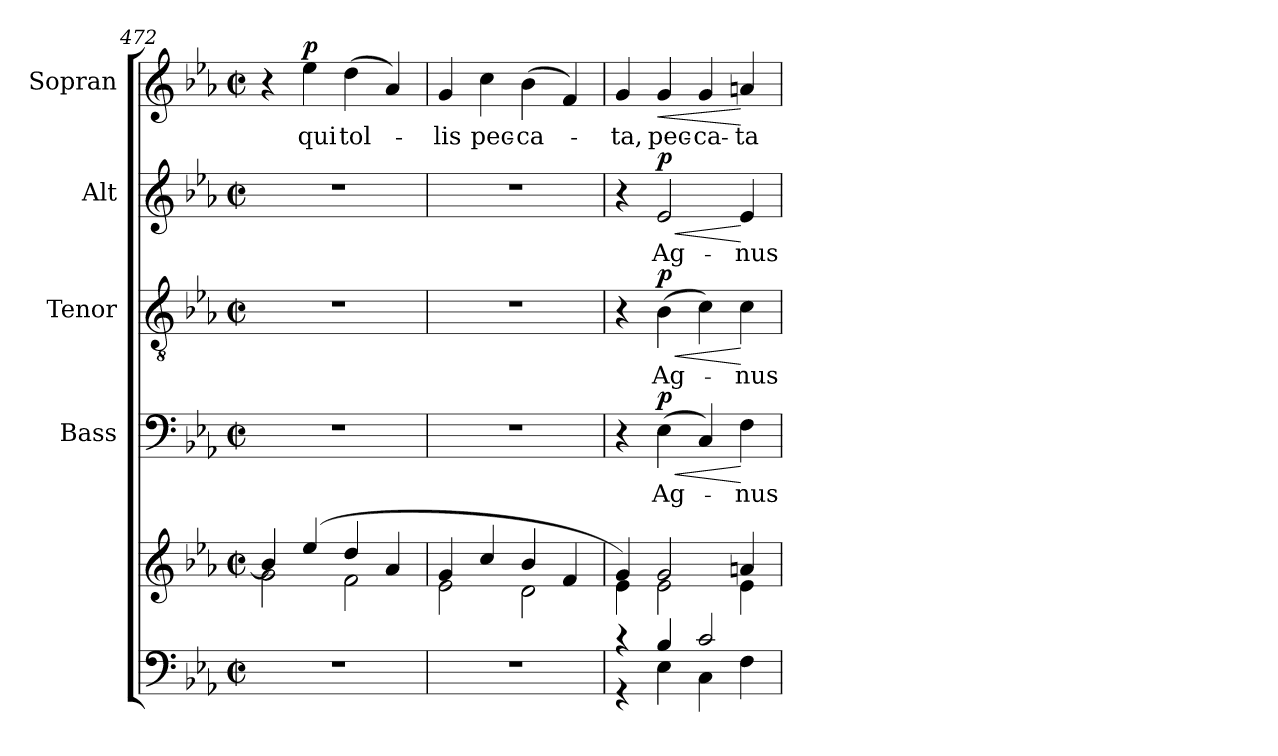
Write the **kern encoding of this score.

**kern	**kern	**kern	**text	**dynam	**kern	**text	**dynam	**kern	**text	**dynam	**kern	**text	**dynam
*part5	*part5	*part4	*part4	*part4	*part3	*part3	*part3	*part2	*part2	*part2	*part1	*part1	*part1
*staff6	*staff5	*staff4	*staff4	*staff4	*staff3	*staff3	*staff3	*staff2	*staff2	*staff2	*staff1	*staff1	*staff1
*	*	*I"Bass	*	*	*I"Tenor	*	*	*I"Alt	*	*	*I"Sopran	*	*
*	*	*I'B.	*	*	*I'T.	*	*	*I'A.	*	*	*I'S.	*	*
*clefF4	*clefG2	*clefF4	*	*	*clefGv2	*	*	*clefG2	*	*	*clefG2	*	*
*k[b-e-a-]	*k[b-e-a-]	*k[b-e-a-]	*	*	*k[b-e-a-]	*	*	*k[b-e-a-]	*	*	*k[b-e-a-]	*	*
*E-:	*E-:	*E-:	*	*	*E-:	*	*	*E-:	*	*	*E-:	*	*
*M2/2	*M2/2	*M2/2	*	*	*M2/2	*	*	*M2/2	*	*	*M2/2	*	*
*met(c|)	*met(c|)	*met(c|)	*	*	*met(c|)	*	*	*met(c|)	*	*	*met(c|)	*	*
=472	=472	=472	=472	=472	=472	=472	=472	=472	=472	=472	=472	=472	=472
*	*^	*	*	*	*	*	*	*	*	*	*	*	*
1r	4b-/]	2g\	1r	.	.	1r	.	.	1r	.	.	4r	.	.
!	!	!	!	!	!	!	!	!	!	!	!	!	!LO:LY:b	!LO:DY:a
.	(4ee-/	.	.	.	.	.	.	.	.	.	.	4ee-\	qui	p
!	!	!	!	!	!	!	!	!	!	!	!	!	!LO:LY:b	!
.	4dd/	2f\	.	.	.	.	.	.	.	.	.	(>4dd\	tol-	.
.	4a-/	.	.	.	.	.	.	.	.	.	.	4a-/)	.	.
=473	=473	=473	=473	=473	=473	=473	=473	=473	=473	=473	=473	=473	=473	=473
!	!	!	!	!	!	!	!	!	!	!	!	!	!LO:LY:b	!
1r	4g/	2e-\	1r	.	.	1r	.	.	1r	.	.	4g/	-lis	.
!	!	!	!	!	!	!	!	!	!	!	!	!	!LO:LY:b	!
.	4cc/	.	.	.	.	.	.	.	.	.	.	4cc\	pec-	.
!	!	!	!	!	!	!	!	!	!	!	!	!	!LO:LY:b	!
.	4b-/	2d\	.	.	.	.	.	.	.	.	.	(>4b-\	-ca-	.
.	4f/	.	.	.	.	.	.	.	.	.	.	4f/)	.	.
=474	=474	=474	=474	=474	=474	=474	=474	=474	=474	=474	=474	=474	=474	=474
*^	*	*	*	*	*	*	*	*	*	*	*	*	*	*
!	!	!	!	!	!	!	!	!	!	!	!	!	!	!LO:LY:b	!
4r	4r	4g/)	4e-\	4r	.	.	4r	.	.	4r	.	.	4g/	-ta,	.
!	!	!	!	!	!LO:LY:b	!LO:HP:b	!	!LO:LY:b	!LO:HP:b	!	!LO:LY:b	!LO:HP:b	!	!LO:LY:b	!LO:HP:b
!	!	!	!	!	!	!LO:DY:n=1:a	!	!	!LO:DY:n=1:a	!	!	!LO:DY:n=1:a	!	!	!
4B-/	4E-\	2g/	2e-\	(>4E-\	Ag-	< p	(>4B-\	Ag-	< p	2e-/	Ag-	< p	4g/	pec-	<
!	!	!	!	!	!	!	!	!	!	!	!	!	!	!LO:LY:b	!
2c/	4C\	.	.	4C/)	.	.	4c\)	.	.	.	.	.	4g/	-ca-	.
!	!	!	!	!	!LO:LY:b	!	!	!LO:LY:b	!	!	!LO:LY:b	!	!	!LO:LY:b	!
.	4F\	4an/	4e-\	4F\	-nus	[	4c\	-nus	[	4e-/	-nus	[	4an/	-ta	[
*v	*v	*	*	*	*	*	*	*	*	*	*	*	*	*	*
*	*v	*v	*	*	*	*	*	*	*	*	*	*	*	*
=	=	=	=	=	=	=	=	=	=	=	=	=	=
*-	*-	*-	*-	*-	*-	*-	*-	*-	*-	*-	*-	*-	*-
